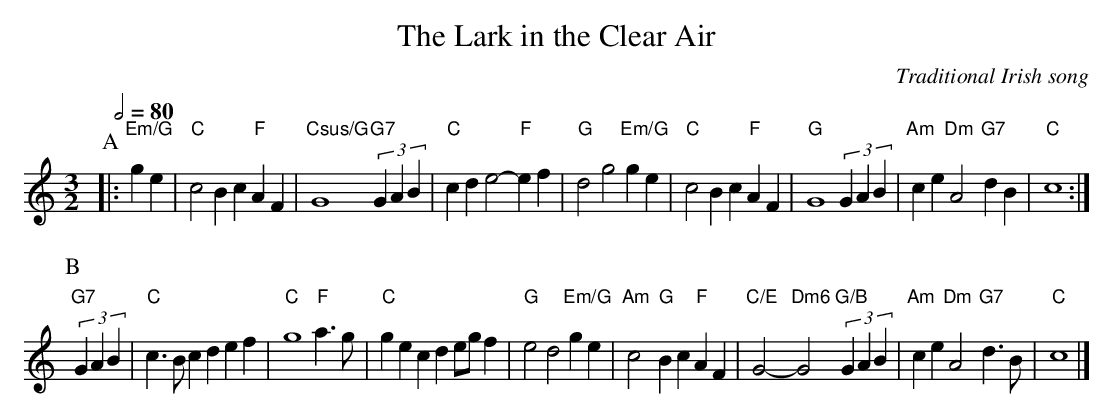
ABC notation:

X:1
T:The Lark in the Clear Air
C:Traditional Irish song
Q:1/2=80
M:3/2
L:1/4
K:C
P:A
|: "Em/G"ge | "C"c2 Bc "F"AF | "Csus/G"G4 "G7"(3GAB | "C"cd e2- "F"ef | "G"d2 g2 "Em/G"ge |\
"C"c2 Bc "F"AF | "G"G4 (3GAB | "Am"ce "Dm"A2 "G7"dB | "C"c4 :|
P:B
"G7"(3GAB | "C"c3/B/ cd ef | "C"g4 "F"a3/g/ | "C"ge cd e/g/f | "G"e2 d2 "Em/G"ge |\
"Am"c2 "G"Bc "F"AF | "C/E"G2- "Dm6"G2 "G/B"(3GAB | "Am"ce "Dm"A2 "G7"d>B | "C"c4 |]
